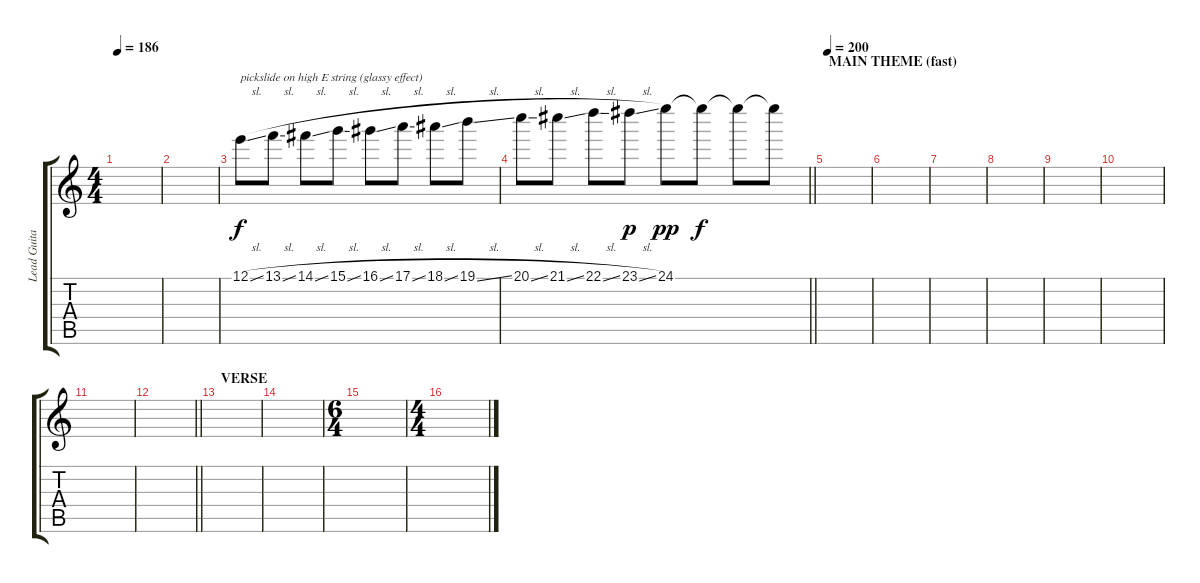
\track ("Lead Guitar 2 - Andy Carroll" "Lead Guita") {instrument overdrivenguitar}
\staff {score tabs}
\tuning (E4 B3 G3 D3 A2 E2) {hide}
\ts (4 4)
\tempo 186
\clef g2
\ks c
|
|
12.1{sl}.8{txt "pickslide on high E string (glassy effect)" volume 11 instrument whistle} 13.1{sl}.8 14.1{sl}.8 15.1{sl}.8 16.1{sl}.8 17.1{sl}.8 18.1{sl}.8 19.1{sl}.8 |
\barLineRight lightlight
20.1{sl}.8 21.1{sl}.8 22.1{sl}.8 23.1{sl}.8{dy p} 24.1.8{dy pp volume 0} 24.1{t}.8{dy f} 24.1{t}.8 24.1{t}.8 |
\section ("" "MAIN THEME (fast)")
\tempo 200
|
|
|
|
|
|
|
\barLineRight lightlight
|
\section ("" "VERSE")
|
|
\ts (6 4)
|
\ts (4 4)
